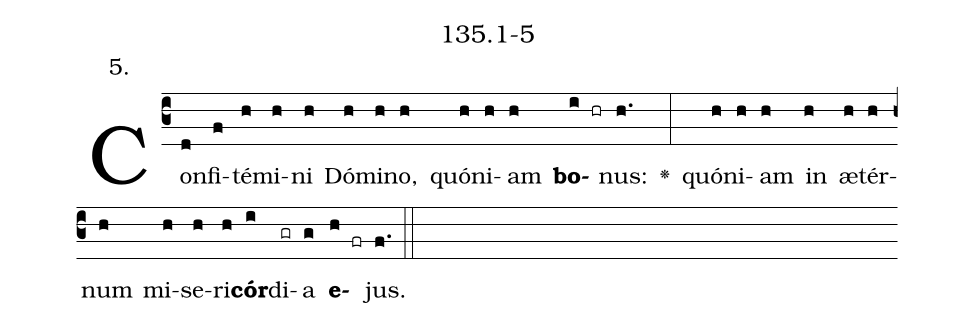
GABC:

name: 135.1-5;
annotation: 5.;
%%
(c3)Con(d)fi(f)té(h)mi(h)ni(h) Dó(h)mi(h)no,(h) quón(h)i(h)am(h) <b>bo</b>(i hr)nus:(h.) <v>\greheightstar</v>(:) quón(h)i(h)am(h) in(h) æ(h)tér(h)num(h) mi(h)se(h)ri(h)<b>cór</b>(i)di(gr)a(g) <b>e</b>(h fr)jus.(f.) (::)


%E(h) u(h) o(i) u(g) a(h) e.(f.) (::)
